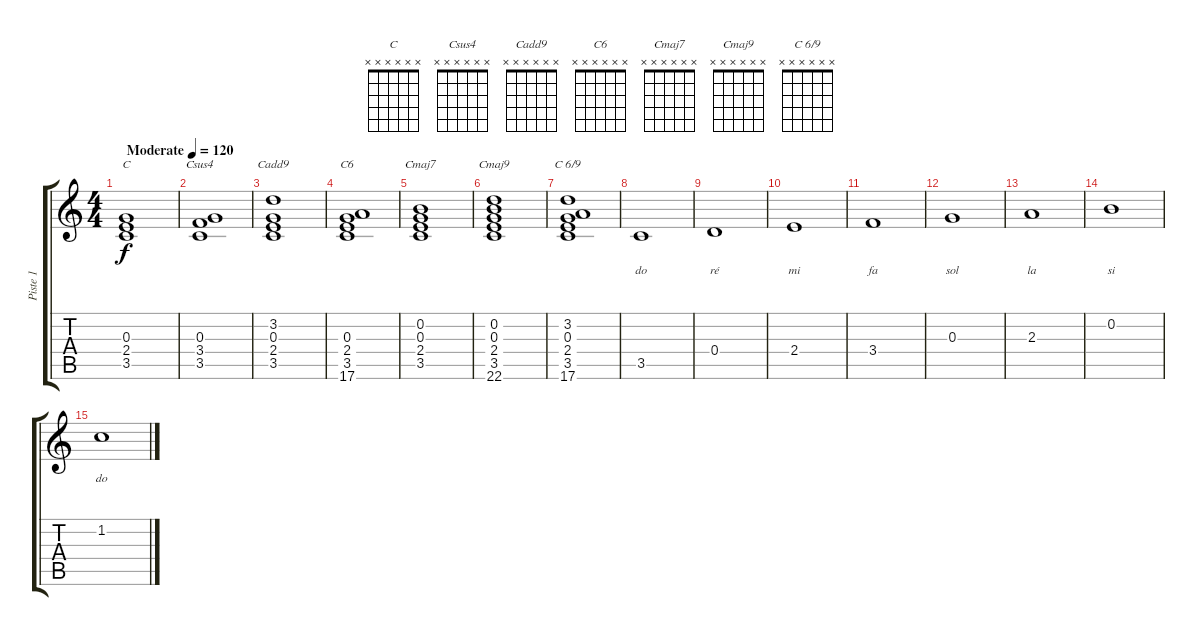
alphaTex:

\track ("Piste 1" "Piste 1") {instrument acousticguitarsteel}
\staff {score tabs}
\tuning (E4 B3 G3 D3 A2 E2) {hide}
\chord ("C" x x x x x x)
\chord ("Csus4" x x x x x x)
\chord ("Cadd9" x x x x x x)
\chord ("C6" x x x x x x)
\chord ("Cmaj7" x x x x x x)
\chord ("Cmaj9" x x x x x x)
\chord ("C 6/9" x x x x x x)
\ts (4 4)
\tempo (120 "Moderate")
\clef g2
\ks c
(0.3 2.4 3.5).1{ch "C" dy f instrument acousticguitarsteel} |
(0.3 3.4 3.5).1{ch "Csus4"} |
(3.2 0.3 2.4 3.5).1{ch "Cadd9"} |
(0.3 2.4 3.5 17.6).1{ch "C6"} |
(0.2 0.3 2.4 3.5).1{ch "Cmaj7"} |
(0.2 0.3 2.4 3.5 22.6).1{ch "Cmaj9"} |
(3.2 0.3 2.4 3.5 17.6).1{ch "C 6/9"} |
3.5.1{lyrics (0 "do") lyrics (1 "") lyrics (2 "") lyrics (3 "") lyrics (4 "")} |
0.4.1{lyrics (0 "ré") lyrics (1 "") lyrics (2 "") lyrics (3 "") lyrics (4 "")} |
2.4.1{lyrics (0 "mi") lyrics (1 "") lyrics (2 "") lyrics (3 "") lyrics (4 "")} |
3.4.1{lyrics (0 "fa") lyrics (1 "") lyrics (2 "") lyrics (3 "") lyrics (4 "")} |
0.3.1{lyrics (0 "sol") lyrics (1 "") lyrics (2 "") lyrics (3 "") lyrics (4 "")} |
2.3.1{lyrics (0 "la") lyrics (1 "") lyrics (2 "") lyrics (3 "") lyrics (4 "")} |
0.2.1{lyrics (0 "si") lyrics (1 "") lyrics (2 "") lyrics (3 "") lyrics (4 "")} |
1.2.1{lyrics (0 "do") lyrics (1 "") lyrics (2 "") lyrics (3 "") lyrics (4 "")}
